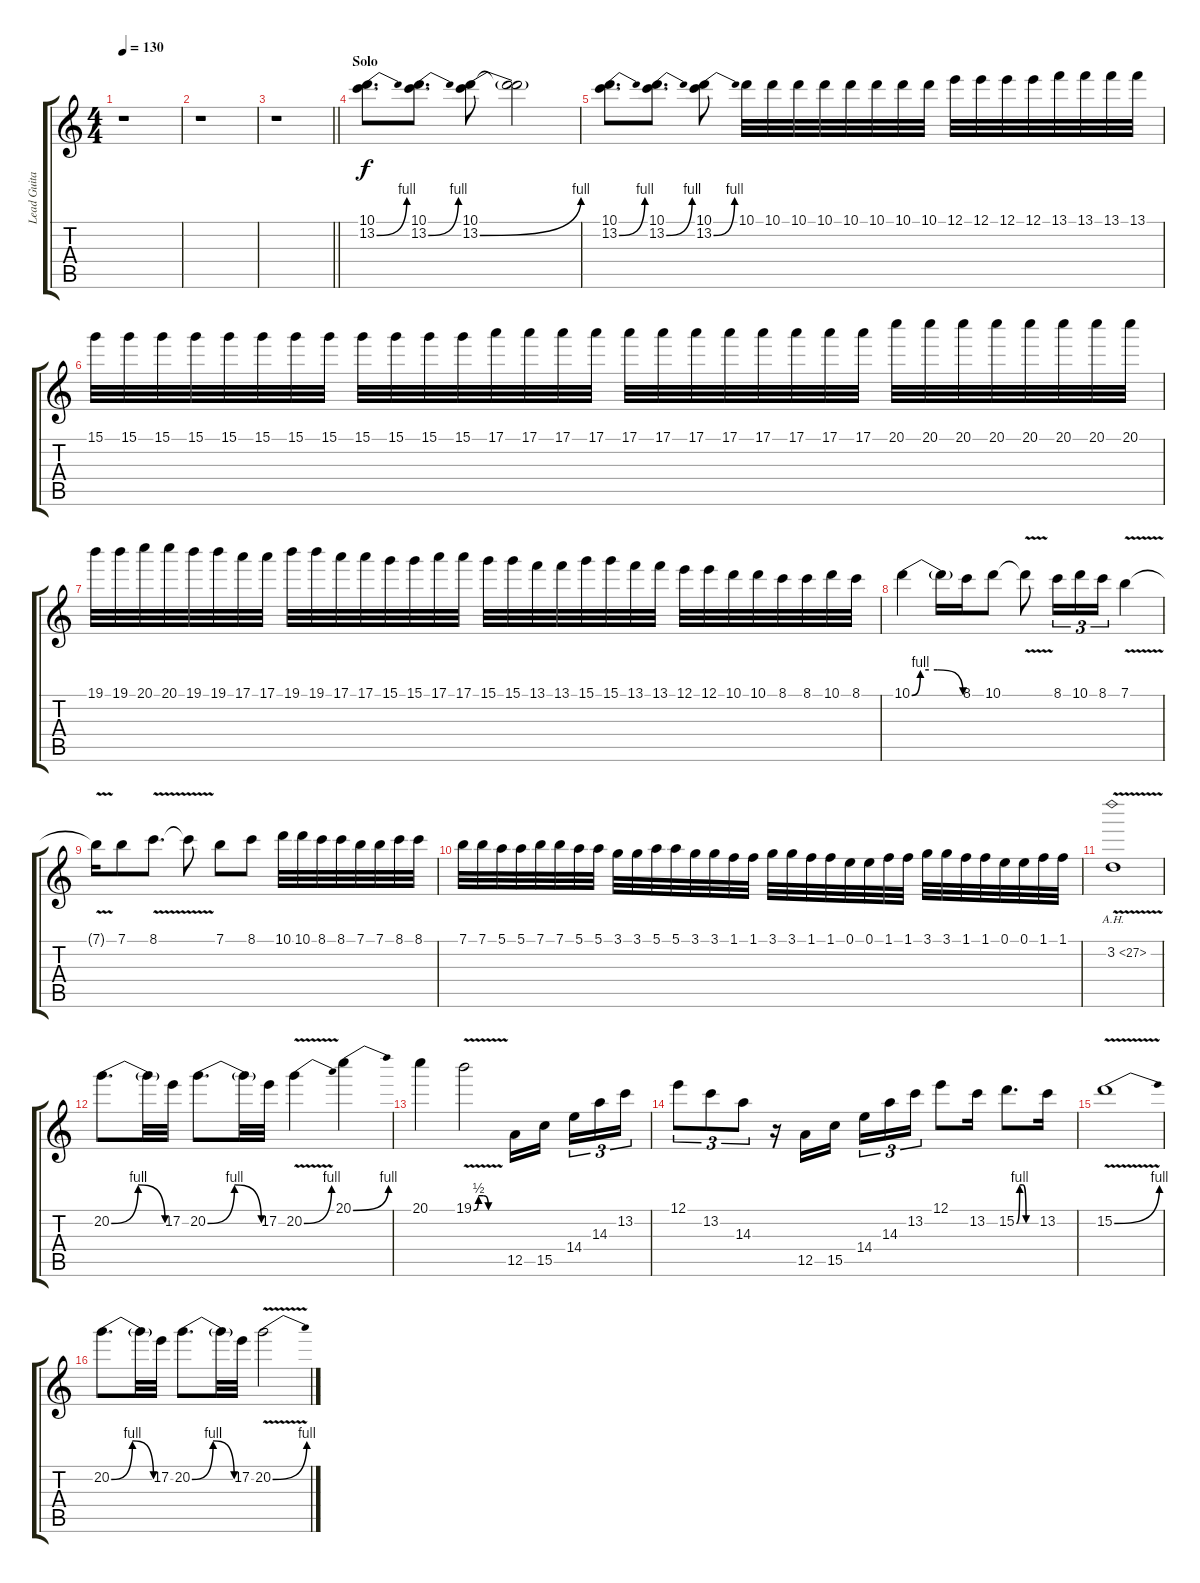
\track ("Lead Guitar" "Lead Guita") {instrument distortionguitar}
\staff {score tabs}
\tuning (E4 B3 G3 D3 A2 E2) {hide}
\ts (4 4)
\tempo 130
\clef g2
\ks c
r.1{dy f} |
r.1 |
\barLineRight lightlight
r.1 |
\section ("" "Solo")
(10.1 13.2{be (bend 0 0 60 4)}).8{d} (10.1 13.2{be (bend 0 0 60 4)}).8{d} (10.1 13.2{be (bend 0 0 60 4)}).8 (10.1{t} 13.2{t}).2 |
(10.1 13.2{be (bend 0 0 60 4)}).8{d} (10.1 13.2{be (bend 0 0 60 4)}).8{d} (10.1 13.2{be (bend 0 0 60 4)}).8 10.1.32 10.1.32 10.1.32 10.1.32 10.1.32 10.1.32 10.1.32 10.1.32 12.1.32 12.1.32 12.1.32 12.1.32 13.1.32 13.1.32 13.1.32 13.1.32 |
15.1.32 15.1.32 15.1.32 15.1.32 15.1.32 15.1.32 15.1.32 15.1.32 15.1.32 15.1.32 15.1.32 15.1.32 17.1.32 17.1.32 17.1.32 17.1.32 17.1.32 17.1.32 17.1.32 17.1.32 17.1.32 17.1.32 17.1.32 17.1.32 20.1.32 20.1.32 20.1.32 20.1.32 20.1.32 20.1.32 20.1.32 20.1.32 |
19.1.32 19.1.32 20.1.32 20.1.32 19.1.32 19.1.32 17.1.32 17.1.32 19.1.32 19.1.32 17.1.32 17.1.32 15.1.32 15.1.32 17.1.32 17.1.32 15.1.32 15.1.32 13.1.32 13.1.32 15.1.32 15.1.32 13.1.32 13.1.32 12.1.32 12.1.32 10.1.32 10.1.32 8.1.32 8.1.32 10.1.32 8.1.32 |
10.1{be (custom 0 0 10 4 20 4 30 4 60 0)}.4 10.1{t}.16 8.1.16 10.1.8 10.1{v t}.8 8.1.16{tu (3 2)} 10.1.16{tu (3 2)} 8.1.16{tu (3 2)} 7.1{v}.4 |
7.1{t}.16 7.1.8 8.1{v}.8{d} 8.1{t}.8 7.1.8 8.1.8 10.1.32 10.1.32 8.1.32 8.1.32 7.1.32 7.1.32 8.1.32 8.1.32 |
7.1.32 7.1.32 5.1.32 5.1.32 7.1.32 7.1.32 5.1.32 5.1.32 3.1.32 3.1.32 5.1.32 5.1.32 3.1.32 3.1.32 1.1.32 1.1.32 3.1.32 3.1.32 1.1.32 1.1.32 0.1.32 0.1.32 1.1.32 1.1.32 3.1.32 3.1.32 1.1.32 1.1.32 0.1.32 0.1.32 1.1.32 1.1.32 |
3.2{ah 24 v}.1 |
20.2{be (bendrelease 0 0 10 4 20 4 60 0)}.8{d} 20.2{t}.32 17.2.32 20.2{be (bendrelease 0 0 10 4 20 4 60 0)}.8{d} 20.2{t}.32 17.2.32 20.2{be (bend 0 0 60 4) v}.4 20.1{be (bend 0 0 60 4)}.4 |
20.1.4 19.1{be (custom 0 0 10 2 20 2 30 0 60 0) v}.2 12.5.16 15.5.16{beam splitsecondary} 14.4.16{tu (3 2)} 14.3.16{tu (3 2)} 13.2.16{tu (3 2)} |
12.1.8{tu (3 2)} 13.2.8{tu (3 2)} 14.3.8{tu (3 2)} r.16 12.5.16 15.5.16{beam splitsecondary} 14.4.16{tu (3 2)} 14.3.16{tu (3 2)} 13.2.16{tu (3 2)} 12.1.8 13.2.16 15.2{be (custom 0 0 10 4 20 4 30 0 60 0)}.8{d} 13.2.16 |
15.2{be (bend 0 0 60 4) v}.1 |
20.2{be (bendrelease 0 0 10 4 20 4 60 0)}.8{d} 20.2{t}.32 17.2.32 20.2{be (bendrelease 0 0 10 4 20 4 60 0)}.8{d} 20.2{t}.32 17.2.32 20.2{be (bend 0 0 60 4) v}.2
